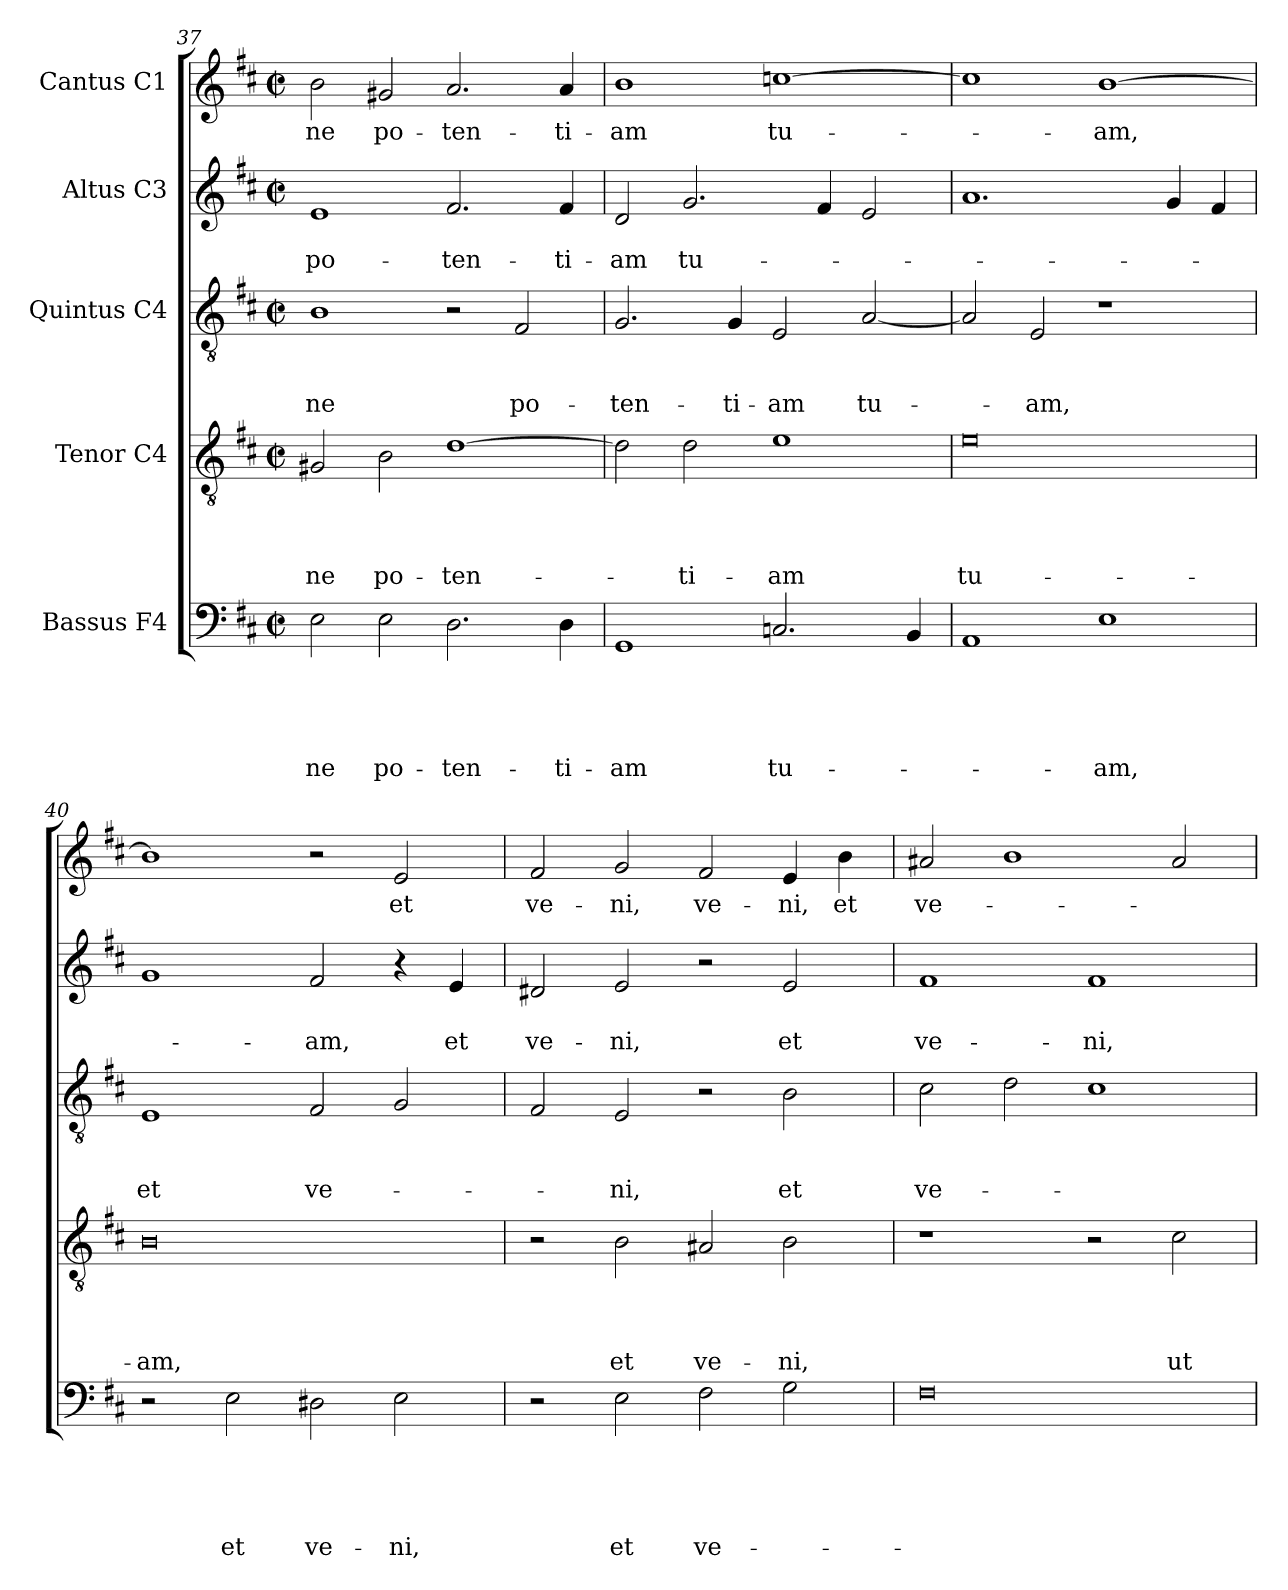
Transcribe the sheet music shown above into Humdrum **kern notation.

**kern	**text	**text	**text	**text	**text	**kern	**text	**text	**text	**text	**kern	**text	**text	**text	**kern	**text	**text	**kern	**text
*part5	*part5	*part5	*part5	*part5	*part5	*part4	*part4	*part4	*part4	*part4	*part3	*part3	*part3	*part3	*part2	*part2	*part2	*part1	*part1
*staff5	*staff5	*staff5	*staff5	*staff5	*staff5	*staff4	*staff4	*staff4	*staff4	*staff4	*staff3	*staff3	*staff3	*staff3	*staff2	*staff2	*staff2	*staff1	*staff1
*I"Bassus F4	*	*	*	*	*	*I"Tenor C4	*	*	*	*	*I"Quintus C4	*	*	*	*I"Altus C3	*	*	*I"Cantus C1	*
*clefF4	*	*	*	*	*	*clefGv2	*	*	*	*	*clefGv2	*	*	*	*clefG2	*	*	*clefG2	*
*k[f#c#]	*	*	*	*	*	*k[f#c#]	*	*	*	*	*k[f#c#]	*	*	*	*k[f#c#]	*	*	*k[f#c#]	*
*D:	*	*	*	*	*	*D:	*	*	*	*	*D:	*	*	*	*D:	*	*	*D:	*
*M2/2	*	*	*	*	*	*M2/2	*	*	*	*	*M2/2	*	*	*	*M2/2	*	*	*M2/2	*
*met(c|)	*	*	*	*	*	*met(c|)	*	*	*	*	*met(c|)	*	*	*	*met(c|)	*	*	*met(c|)	*
=37	=37	=37	=37	=37	=37	=37	=37	=37	=37	=37	=37	=37	=37	=37	=37	=37	=37	=37	=37
!	!	!	!	!	!LO:LY:b	!	!	!	!	!LO:LY:b	!	!	!	!LO:LY:b	!	!	!LO:LY:b	!	!LO:LY:b
2E\	.	.	.	.	-ne	2G#X/	.	.	.	-ne	1B	.	.	-ne	1e	.	po-	2b\	-ne
!	!	!	!	!	!LO:LY:b	!	!	!	!	!LO:LY:b	!	!	!	!	!	!	!	!	!LO:LY:b
2E\	.	.	.	.	po-	2B\	.	.	.	po-	.	.	.	.	.	.	.	2g#X/	po-
!	!	!	!	!	!LO:LY:b	!	!	!	!	!LO:LY:b	!	!	!	!	!	!	!LO:LY:b	!	!LO:LY:b
2.D\	.	.	.	.	-ten-	[1d	.	.	.	-ten-	2r	.	.	.	2.f#/	.	-ten-	2.a/	-ten-
!	!	!	!	!	!	!	!	!	!	!	!	!	!	!LO:LY:b	!	!	!	!	!
.	.	.	.	.	.	.	.	.	.	.	2F#/	.	.	po-	.	.	.	.	.
!	!	!	!	!	!LO:LY:b	!	!	!	!	!	!	!	!	!	!	!	!LO:LY:b	!	!LO:LY:b
4D\	.	.	.	.	-ti-	.	.	.	.	.	.	.	.	.	4f#/	.	-ti-	4a/	-ti-
!!LO:LB:g=z
=38	=38	=38	=38	=38	=38	=38	=38	=38	=38	=38	=38	=38	=38	=38	=38	=38	=38	=38	=38
!	!	!	!	!	!LO:LY:b	!	!	!	!	!	!	!	!	!LO:LY:b	!	!	!LO:LY:b	!	!LO:LY:b
1GG	.	.	.	.	-am	2d\]	.	.	.	.	2.G/	.	.	-ten-	2d/	.	-am	1b	-am
!	!	!	!	!	!	!	!	!	!	!LO:LY:b	!	!	!	!	!	!	!LO:LY:b	!	!
.	.	.	.	.	.	2d\	.	.	.	-ti-	.	.	.	.	2.g/	.	tu-	.	.
!	!	!	!	!	!	!	!	!	!	!	!	!	!	!LO:LY:b	!	!	!	!	!
.	.	.	.	.	.	.	.	.	.	.	4G/	.	.	-ti-	.	.	.	.	.
!	!	!	!	!	!LO:LY:b	!	!	!	!	!LO:LY:b	!	!	!	!LO:LY:b	!	!	!	!	!LO:LY:b
2.Cn/	.	.	.	.	tu-	1e	.	.	.	-am	2E/	.	.	-am	.	.	.	[1ccn	tu-
.	.	.	.	.	.	.	.	.	.	.	.	.	.	.	4f#/	.	.	.	.
!	!	!	!	!	!	!	!	!	!	!	!	!	!	!LO:LY:b	!	!	!	!	!
.	.	.	.	.	.	.	.	.	.	.	[2A/	.	.	tu-	2e/	.	.	.	.
4BB/	.	.	.	.	.	.	.	.	.	.	.	.	.	.	.	.	.	.	.
=39	=39	=39	=39	=39	=39	=39	=39	=39	=39	=39	=39	=39	=39	=39	=39	=39	=39	=39	=39
!	!	!	!	!	!	!	!	!	!	!LO:LY:b	!	!	!	!	!	!	!	!	!
1AA	.	.	.	.	.	0e	.	.	.	tu-	2A/]	.	.	.	1.a	.	.	1cc]	.
!	!	!	!	!	!	!	!	!	!	!	!	!	!	!LO:LY:b	!	!	!	!	!
.	.	.	.	.	.	.	.	.	.	.	2E/	.	.	-am,	.	.	.	.	.
!	!	!	!	!	!LO:LY:b	!	!	!	!	!	!	!	!	!	!	!	!	!	!LO:LY:b
1E	.	.	.	.	-am,	.	.	.	.	.	1r	.	.	.	.	.	.	[1b	-am,
.	.	.	.	.	.	.	.	.	.	.	.	.	.	.	4g/	.	.	.	.
.	.	.	.	.	.	.	.	.	.	.	.	.	.	.	4f#/	.	.	.	.
=40	=40	=40	=40	=40	=40	=40	=40	=40	=40	=40	=40	=40	=40	=40	=40	=40	=40	=40	=40
!	!	!	!	!	!	!	!	!	!	!LO:LY:b	!	!	!	!LO:LY:b	!	!	!	!	!
2r	.	.	.	.	.	0B	.	.	.	-am,	1E	.	.	et	1g	.	.	1b]	.
!	!	!	!	!	!LO:LY:b	!	!	!	!	!	!	!	!	!	!	!	!	!	!
2E\	.	.	.	.	et	.	.	.	.	.	.	.	.	.	.	.	.	.	.
!	!	!	!	!	!LO:LY:b	!	!	!	!	!	!	!	!	!LO:LY:b	!	!	!LO:LY:b	!	!
2D#X\	.	.	.	.	ve-	.	.	.	.	.	2F#/	.	.	ve-	2f#/	.	-am,	2r	.
!	!	!	!	!	!LO:LY:b	!	!	!	!	!	!	!	!	!	!	!	!	!	!LO:LY:b
2E\	.	.	.	.	-ni,	.	.	.	.	.	2G/	.	.	.	4r	.	.	2e/	et
!	!	!	!	!	!	!	!	!	!	!	!	!	!	!	!	!	!LO:LY:b	!	!
.	.	.	.	.	.	.	.	.	.	.	.	.	.	.	4e/	.	et	.	.
=41	=41	=41	=41	=41	=41	=41	=41	=41	=41	=41	=41	=41	=41	=41	=41	=41	=41	=41	=41
!	!	!	!	!	!	!	!	!	!	!	!	!	!	!	!	!	!LO:LY:b	!	!LO:LY:b
2r	.	.	.	.	.	2r	.	.	.	.	2F#/	.	.	.	2d#X/	.	ve-	2f#/	ve-
!	!	!	!	!	!LO:LY:b	!	!	!	!	!LO:LY:b	!	!	!	!LO:LY:b	!	!	!LO:LY:b	!	!LO:LY:b
2E\	.	.	.	.	et	2B\	.	.	.	et	2E/	.	.	-ni,	2e/	.	-ni,	2g/	-ni,
!	!	!	!	!	!LO:LY:b	!	!	!	!	!LO:LY:b	!	!	!	!	!	!	!	!	!LO:LY:b
2F#\	.	.	.	.	ve-	2A#X/	.	.	.	ve-	2r	.	.	.	2r	.	.	2f#/	ve-
!	!	!	!	!	!	!	!	!	!	!LO:LY:b	!	!	!	!LO:LY:b	!	!	!LO:LY:b	!	!LO:LY:b
2G\	.	.	.	.	.	2B\	.	.	.	-ni,	2B\	.	.	et	2e/	.	et	4e/	-ni,
!	!	!	!	!	!	!	!	!	!	!	!	!	!	!	!	!	!	!	!LO:LY:b
.	.	.	.	.	.	.	.	.	.	.	.	.	.	.	.	.	.	4b\	et
=42	=42	=42	=42	=42	=42	=42	=42	=42	=42	=42	=42	=42	=42	=42	=42	=42	=42	=42	=42
!	!	!	!	!	!	!	!	!	!	!	!	!	!	!LO:LY:b	!	!	!LO:LY:b	!	!LO:LY:b
0F#	.	.	.	.	.	1r	.	.	.	.	2c#\	.	.	ve-	1f#	.	ve-	2a#X/	ve-
.	.	.	.	.	.	.	.	.	.	.	2d\	.	.	.	.	.	.	1b	.
!	!	!	!	!	!	!	!	!	!	!	!	!	!	!	!	!	!LO:LY:b	!	!
.	.	.	.	.	.	2r	.	.	.	.	1c#	.	.	.	1f#	.	-ni,	.	.
!	!	!	!	!	!	!	!	!	!	!LO:LY:b	!	!	!	!	!	!	!	!	!
.	.	.	.	.	.	2c#\	.	.	.	ut	.	.	.	.	.	.	.	2a#/	.
=	=	=	=	=	=	=	=	=	=	=	=	=	=	=	=	=	=	=	=
*-	*-	*-	*-	*-	*-	*-	*-	*-	*-	*-	*-	*-	*-	*-	*-	*-	*-	*-	*-
